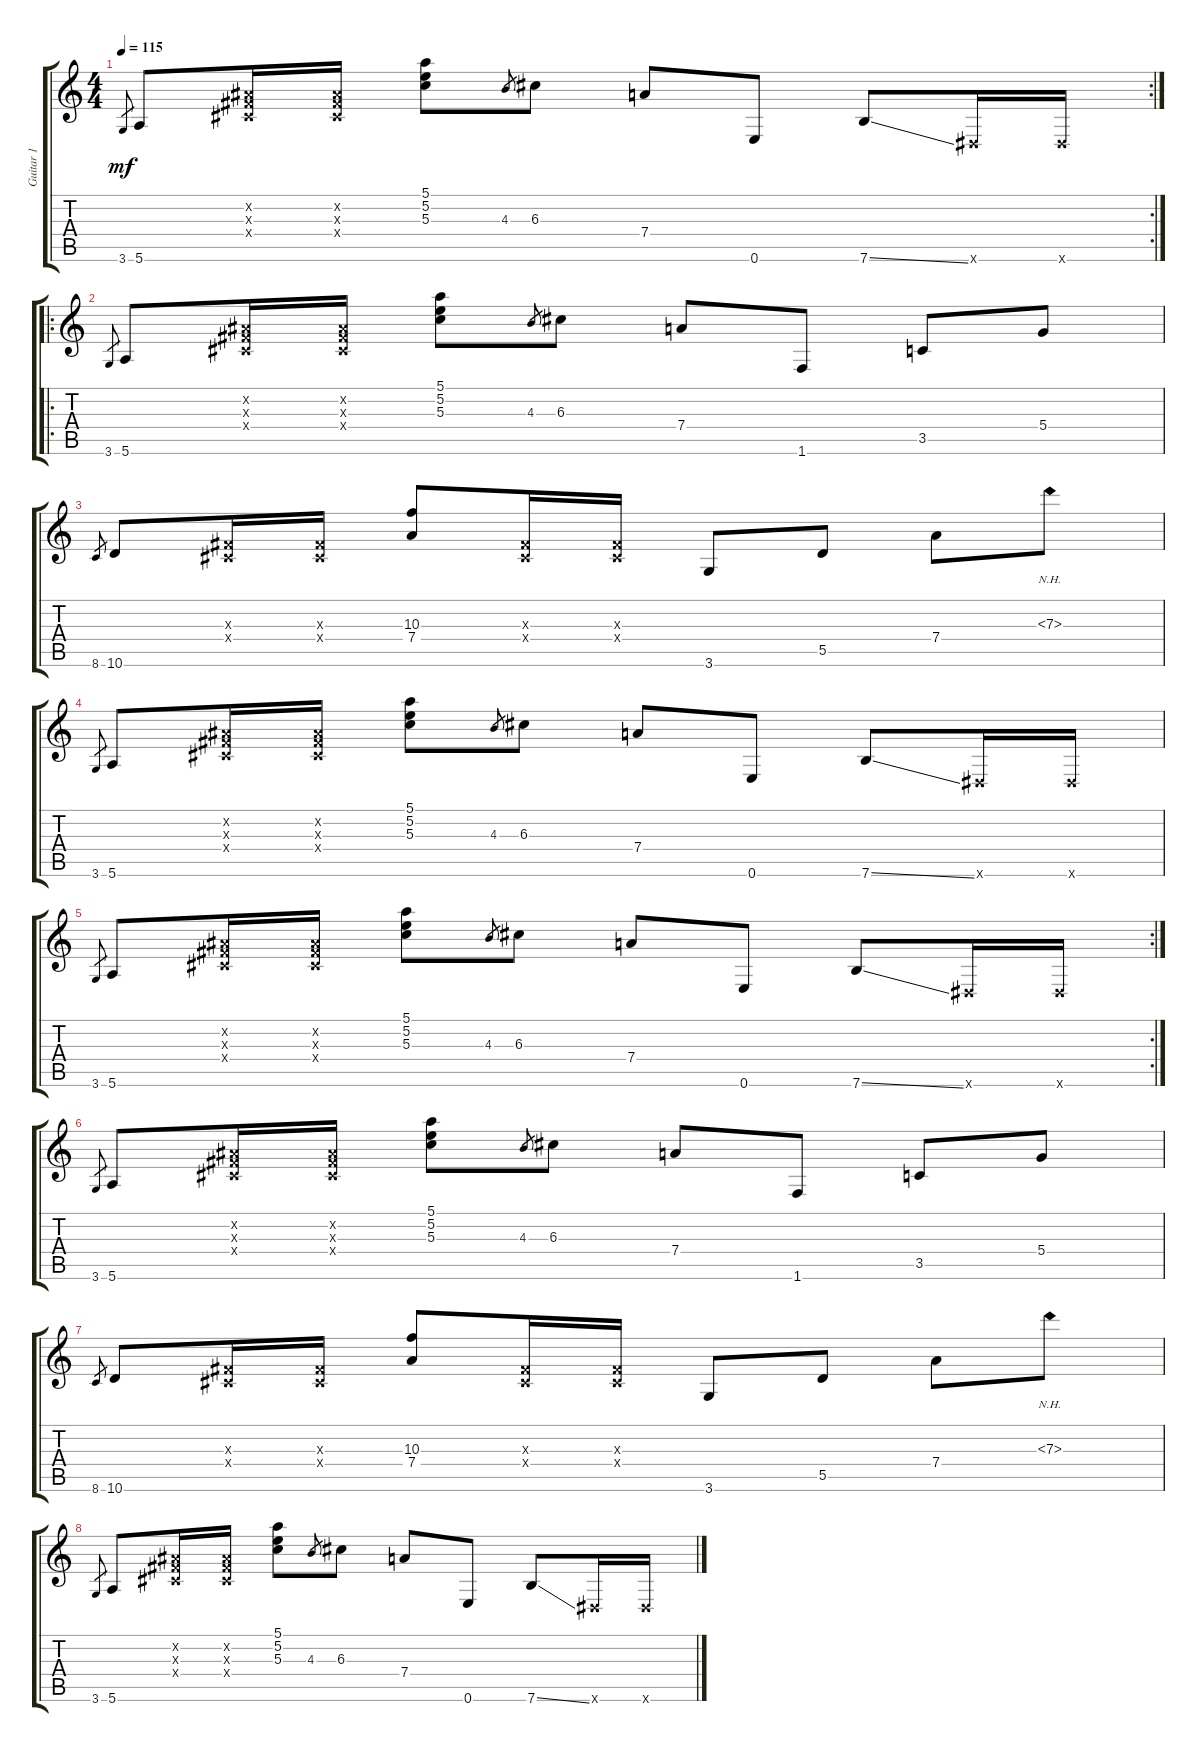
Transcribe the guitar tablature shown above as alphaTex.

\track ("Guitar 1" "Guitar 1") {instrument acousticguitarsteel}
\staff {score tabs}
\tuning (E4 B3 G3 D3 A2 E2) {hide}
\rc 2
\ts (4 4)
\tempo 115
\clef g2
\ks c
3.6.8{gr dy mf} 5.6.8 (-1.2{x} -1.3{x} -1.4{x}).16 (-1.2{x} -1.3{x} -1.4{x}).16 (5.1 5.2 5.3).8 4.3.8{gr} 6.3.8 7.4.8 0.6.8 7.6{ss}.8 -1.6{x}.16 -1.6{x}.16 |
\ro
3.6.8{gr} 5.6.8 (-1.2{x} -1.3{x} -1.4{x}).16 (-1.2{x} -1.3{x} -1.4{x}).16 (5.1 5.2 5.3).8 4.3.8{gr} 6.3.8 7.4.8 1.6.8 3.5.8 5.4.8 |
8.6.8{gr} 10.6.8 (-1.3{x} -1.4{x}).16 (-1.3{x} -1.4{x}).16 (10.3 7.4).8 (-1.3{x} -1.4{x}).16 (-1.3{x} -1.4{x}).16 3.6.8 5.5.8 7.4.8 7.3{nh}.8 |
3.6.8{gr} 5.6.8 (-1.2{x} -1.3{x} -1.4{x}).16 (-1.2{x} -1.3{x} -1.4{x}).16 (5.1 5.2 5.3).8 4.3.8{gr} 6.3.8 7.4.8 0.6.8 7.6{ss}.8 -1.6{x}.16 -1.6{x}.16 |
\rc 2
3.6.8{gr} 5.6.8 (-1.2{x} -1.3{x} -1.4{x}).16 (-1.2{x} -1.3{x} -1.4{x}).16 (5.1 5.2 5.3).8 4.3.8{gr} 6.3.8 7.4.8 0.6.8 7.6{ss}.8 -1.6{x}.16 -1.6{x}.16 |
3.6.8{gr} 5.6.8 (-1.2{x} -1.3{x} -1.4{x}).16 (-1.2{x} -1.3{x} -1.4{x}).16 (5.1 5.2 5.3).8 4.3.8{gr} 6.3.8 7.4.8 1.6.8 3.5.8 5.4.8 |
8.6.8{gr} 10.6.8 (-1.3{x} -1.4{x}).16 (-1.3{x} -1.4{x}).16 (10.3 7.4).8 (-1.3{x} -1.4{x}).16 (-1.3{x} -1.4{x}).16 3.6.8 5.5.8 7.4.8 7.3{nh}.8 |
3.6.8{gr} 5.6.8 (-1.2{x} -1.3{x} -1.4{x}).16 (-1.2{x} -1.3{x} -1.4{x}).16 (5.1 5.2 5.3).8 4.3.8{gr} 6.3.8 7.4.8 0.6.8 7.6{ss}.8 -1.6{x}.16 -1.6{x}.16
